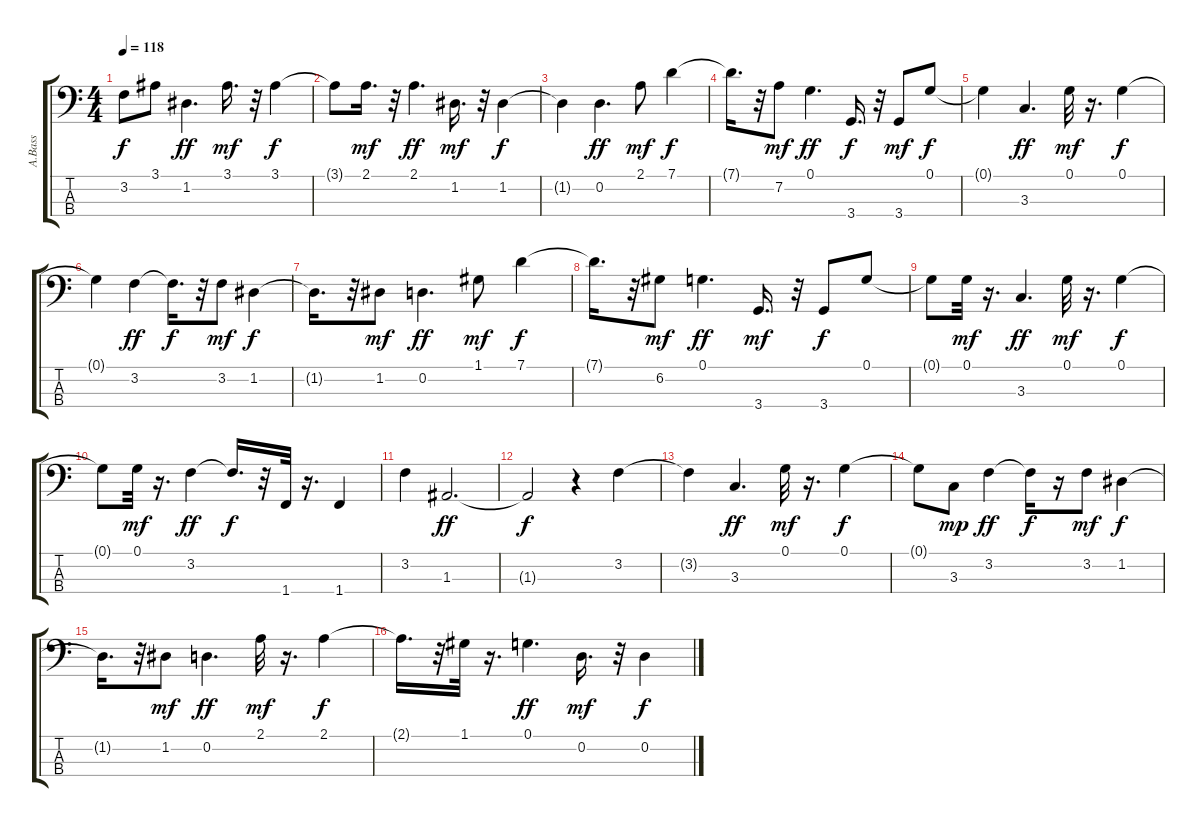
\track ("A.Bass" "A.Bass") {instrument acousticbass}
\staff {score tabs}
\tuning (G2 D2 A1 E1) {hide}
\ts (4 4)
\tempo 118
\clef f4
\ks c
3.2{t}.8{dy f} 3.1.8 1.2.4{d dy ff} 3.1.16{d dy mf} r.32 3.1.4{dy f} |
3.1{t}.8 2.1.16{d dy mf} r.32 2.1.4{d dy ff} 1.2.16{d dy mf} r.32 1.2.4{dy f} |
1.2{t}.4 0.2.4{d dy ff} 2.1.8{dy mf} 7.1.4{dy f} |
7.1{t}.16{d} r.32 7.2.8{dy mf} 0.1.4{d dy ff} 3.4.16{d dy f} r.32 3.4.8{dy mf} 0.1.8{dy f} |
0.1{t}.4 3.3.4{d dy ff} 0.1.32{dy mf} r.16{d} 0.1.4{dy f} |
0.1{t}.4 3.2.4{dy ff} 3.2{t}.16{d dy f} r.32 3.2.8{dy mf} 1.2.4{dy f} |
1.2{t}.16{d} r.32 1.2.8{dy mf} 0.2.4{d dy ff} 1.1.8{dy mf} 7.1.4{dy f} |
7.1{t}.16{d} r.32 6.2.8{dy mf} 0.1.4{d dy ff} 3.4.16{d dy mf} r.32 3.4.8{dy f} 0.1.8 |
0.1{t}.8 0.1.32{dy mf} r.16{d} 3.3.4{d dy ff} 0.1.32{dy mf} r.16{d} 0.1.4{dy f} |
0.1{t}.8 0.1.32{dy mf} r.16{d} 3.2.4{dy ff} 3.2{t}.16{d dy f} r.32 1.4.32 r.16{d} 1.4.4 |
3.2.4 1.3.2{d dy ff} |
1.3{t}.2{dy f} r.4 3.2.4 |
3.2{t}.4 3.3.4{d dy ff} 0.1.32{dy mf} r.16{d} 0.1.4{dy f} |
0.1{t}.8 3.3.8{dy mp} 3.2.4{dy ff} 3.2{t}.16{dy f} r.16 3.2.8{dy mf} 1.2.4{dy f} |
1.2{t}.16{d} r.32 1.2.8{dy mf} 0.2.4{d dy ff} 2.1.32{dy mf} r.16{d} 2.1.4{dy f} |
2.1{t}.16{d} r.32 1.1.32 r.16{d} 0.1.4{d dy ff} 0.2.16{d dy mf} r.32 0.2.4{dy f}
